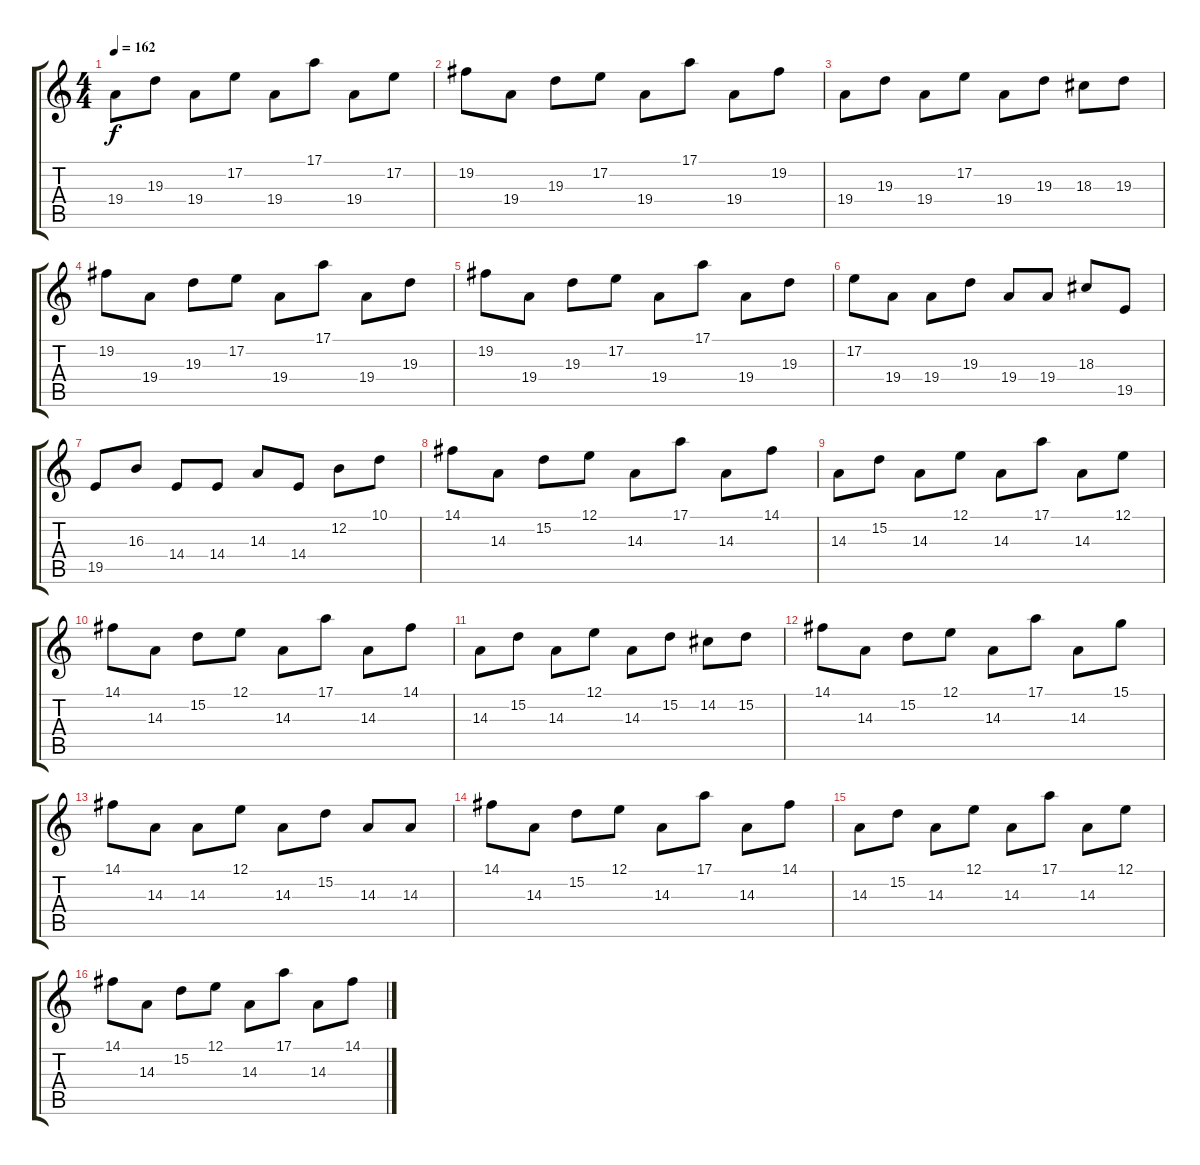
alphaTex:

\track "" {instrument cello}
\staff {score tabs}
\tuning (E4 B3 G3 D3 A2 E2) {hide}
\ts (4 4)
\tempo 162
\clef g2
\ks c
19.4.8{dy f} 19.3.8 19.4.8 17.2.8 19.4.8 17.1.8 19.4.8 17.2.8 |
19.2.8 19.4.8 19.3.8 17.2.8 19.4.8 17.1.8 19.4.8 19.2.8 |
19.4.8 19.3.8 19.4.8 17.2.8 19.4.8 19.3.8 18.3.8 19.3.8 |
19.2.8 19.4.8 19.3.8 17.2.8 19.4.8 17.1.8 19.4.8 19.3.8 |
19.2.8 19.4.8 19.3.8 17.2.8 19.4.8 17.1.8 19.4.8 19.3.8 |
17.2.8 19.4.8 19.4.8 19.3.8 19.4.8 19.4.8 18.3.8 19.5.8 |
19.5.8 16.3.8 14.4.8 14.4.8 14.3.8 14.4.8 12.2.8 10.1.8 |
14.1.8 14.3.8 15.2.8 12.1.8 14.3.8 17.1.8 14.3.8 14.1.8 |
14.3.8 15.2.8 14.3.8 12.1.8 14.3.8 17.1.8 14.3.8 12.1.8 |
14.1.8 14.3.8 15.2.8 12.1.8 14.3.8 17.1.8 14.3.8 14.1.8 |
14.3.8 15.2.8 14.3.8 12.1.8 14.3.8 15.2.8 14.2.8 15.2.8 |
14.1.8 14.3.8 15.2.8 12.1.8 14.3.8 17.1.8 14.3.8 15.1.8 |
14.1.8 14.3.8 14.3.8 12.1.8 14.3.8 15.2.8 14.3.8 14.3.8 |
14.1.8 14.3.8 15.2.8 12.1.8 14.3.8 17.1.8 14.3.8 14.1.8 |
14.3.8 15.2.8 14.3.8 12.1.8 14.3.8 17.1.8 14.3.8 12.1.8 |
14.1.8 14.3.8 15.2.8 12.1.8 14.3.8 17.1.8 14.3.8 14.1.8
